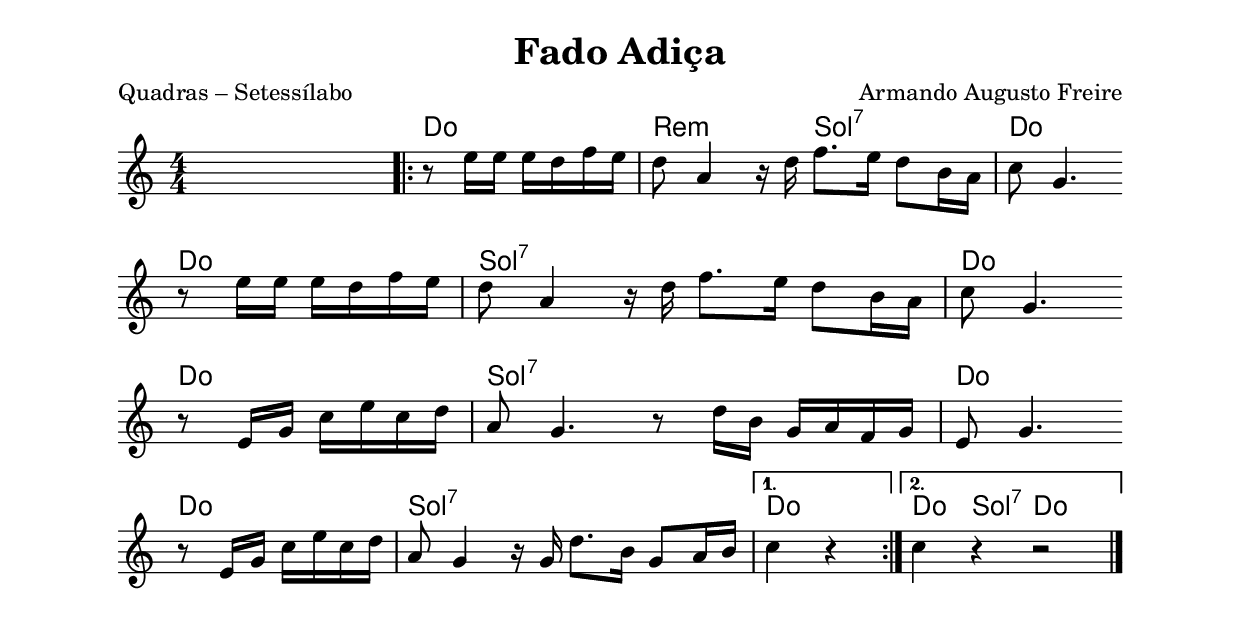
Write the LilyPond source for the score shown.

% Fado Adiça
% Engraved by Joan Josep Ordinas Rosa <jordinas@gmail.com> 

\version "2.16.2"

\include "portugues.ly"

% Fado Adiça
% Engraved by Joan Josep Ordinas Rosa <jordinas@gmail.com> 

\version "2.16.2"

\include "portugues.ly"

%%%%%%%%%%%%%%%%%%%%%%%%%%%%%%%%%%%%%%%%%%%%%%%%%%%%%%%%%%%%%%%%%%%%%%%%
% Page setup
%%%%%%%%%%%%%%%%%%%%%%%%%%%%%%%%%%%%%%%%%%%%%%%%%%%%%%%%%%%%%%%%%%%%%%%%

\paper {
  #(set-paper-size "a4")
  top-margin = 25\mm
  bottom-margin = 20\mm
  left-margin = 20\mm
  line-width =  170\mm
  ragged-bottom = ##t
}

\header {
  title = "Fado Adiça"
  composer = "Armando Augusto Freire"
  poet = "Quadras – Setessílabo"
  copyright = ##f
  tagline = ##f
}

Stave = {
  \clef treble
  \key do \major
  \numericTimeSignature
  \time 4/4
}

Tablature = {
  \clef tab
  \key do \major
  \numericTimeSignature
  \time 4/4
}

% EOF

% Fado Adiça
% Engraved by Joan Josep Ordinas Rosa <jordinas@gmail.com> 

\version "2.12.3"

\include "portugues.ly"

%%%%%%%%%%%%%%%%%%%%%%%%%%%%%%%%%%%%%%%%%%%%%%%%%%%%%%%%%%%%%%%%%%%%%%%%
% Melody
%%%%%%%%%%%%%%%%%%%%%%%%%%%%%%%%%%%%%%%%%%%%%%%%%%%%%%%%%%%%%%%%%%%%%%%%

Melody = \relative do'' {
  s2
  \repeat volta 2 {
    \set Score.currentBarNumber = #1
    r8 mi16 mi mi re fa mi | re8 la4 r16 re | fa8. mi16 re8 si16 la | do8 sol4. |
    r8 mi'16 mi mi re fa mi | re8 la4 r16 re | fa8. mi16 re8 si16 la | do8 sol4. |
    r8 mi16 sol do mi do re | la8 sol4.     | r8 re'16 si sol la fa sol | mi8 sol4. |
    r8 mi16 sol do mi do re | la8 sol4 r16 sol  | re'8. si16 sol8 la16 si |
  }
  \alternative {
    { do4 r4 }
    { do4 r4 r2 \bar "|." }
  }
}

% Desired measures for line
Breaks = \notemode {
  s2
  \repeat volta 2 {
    s2 * 4 \break
    s2 * 4 \break
    s2 * 4 \break
    s2 * 3
  }
  \alternative {
    { s2 }
    { s2 s2 }
  }
}

% EOF

% Fado Adiça
% Engraved by Joan Josep Ordinas Rosa <jordinas@gmail.com> 

\version "2.16.2"

\include "portugues.ly"

%%%%%%%%%%%%%%%%%%%%%%%%%%%%%%%%%%%%%%%%%%%%%%%%%%%%%%%%%%%%%%%%%%%%%%%%
% Basic harmony
%%%%%%%%%%%%%%%%%%%%%%%%%%%%%%%%%%%%%%%%%%%%%%%%%%%%%%%%%%%%%%%%%%%%%%%%

Harmony = \chordmode {
  \set chordChanges = ##t
  s2
  \repeat volta 2 {
   do2 re2:m sol2:7 do2
   do2 sol2:7 sol2:7 do2
   do2 sol2:7 sol2:7 do2
   do2 sol2:7 sol2:7 
  }
  \alternative {
    { do2 }
    { 
      \set chordChanges = ##f
      do4 sol4:7 do2
    }
  }
}

% EOF


%%%%%%%%%%%%%%%%%%%%%%%%%%%%%%%%%%%%%%%%%%%%%%%%%%%%%%%%%%%%%%%%%%%%%%%%
% Lead sheet
%%%%%%%%%%%%%%%%%%%%%%%%%%%%%%%%%%%%%%%%%%%%%%%%%%%%%%%%%%%%%%%%%%%%%%%%

% Score

#(set-global-staff-size 20)

\score {
  \simultaneous {
    \new ChordNames {
      \Harmony
    }
    \new Staff \with {
    } <<
      \Stave
      \new Voice \Breaks
      \new Voice {
	\Melody
      }
    >>
  }
  \layout {
    \context { \Score
    }
    indent = 0.0\cm
  }
  %\midi { }
}

% EOF
